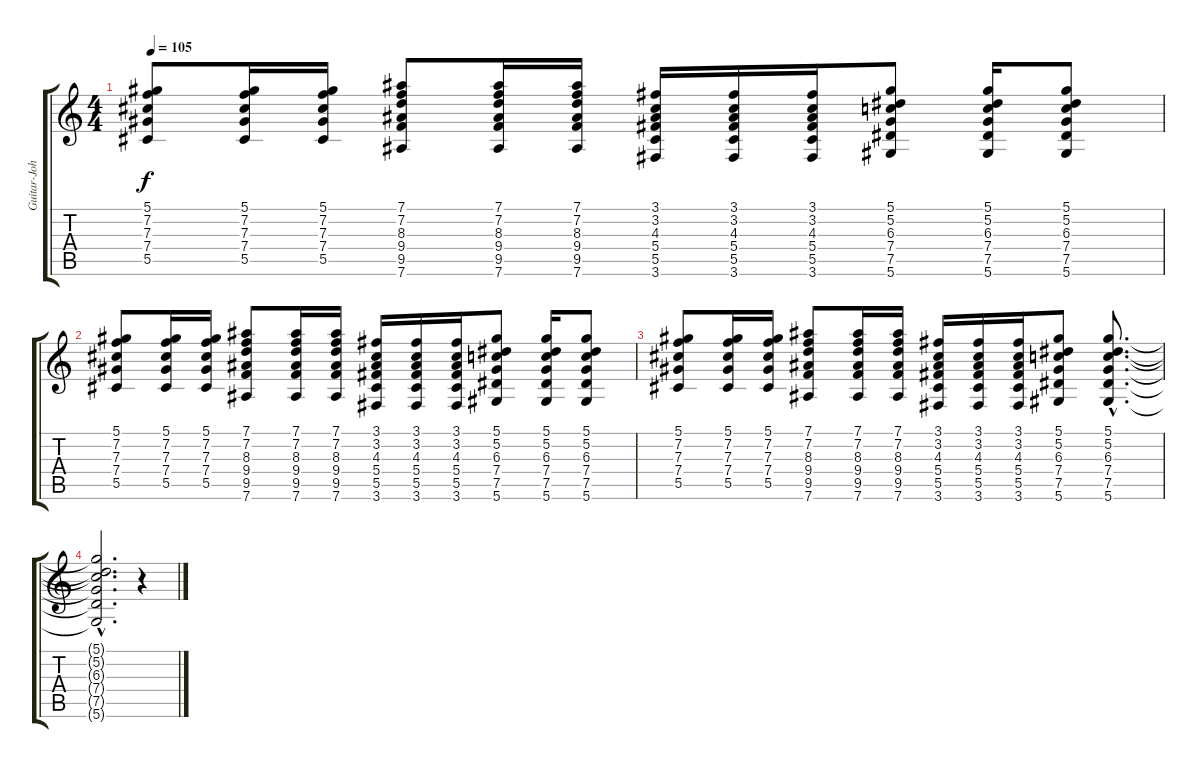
\track ("Guitar-Johnny Ramone" "Guitar-Joh") {instrument distortionguitar}
\staff {score tabs}
\tuning (Eb4 Bb3 Gb3 Db3 Ab2 Eb2) {hide}
\ts (4 4)
\tempo 105
\clef g2
\ks c
(5.1 7.2 7.3 7.4 5.5).8{dy f} (5.1 7.2 7.3 7.4 5.5).16 (5.1 7.2 7.3 7.4 5.5).16 (7.1 7.2 8.3 9.4 9.5 7.6).8 (7.1 7.2 8.3 9.4 9.5 7.6).16 (7.1 7.2 8.3 9.4 9.5 7.6).16 (3.1 3.2 4.3 5.4 5.5 3.6).16 (3.1 3.2 4.3 5.4 5.5 3.6).16 (3.1 3.2 4.3 5.4 5.5 3.6).16 (5.1 5.2 6.3 7.4 7.5 5.6).8 (5.1 5.2 6.3 7.4 7.5 5.6).16 (5.1 5.2 6.3 7.4 7.5 5.6).8 |
(5.1 7.2 7.3 7.4 5.5).8 (5.1 7.2 7.3 7.4 5.5).16 (5.1 7.2 7.3 7.4 5.5).16 (7.1 7.2 8.3 9.4 9.5 7.6).8 (7.1 7.2 8.3 9.4 9.5 7.6).16 (7.1 7.2 8.3 9.4 9.5 7.6).16 (3.1 3.2 4.3 5.4 5.5 3.6).16 (3.1 3.2 4.3 5.4 5.5 3.6).16 (3.1 3.2 4.3 5.4 5.5 3.6).16 (5.1 5.2 6.3 7.4 7.5 5.6).8 (5.1 5.2 6.3 7.4 7.5 5.6).16 (5.1 5.2 6.3 7.4 7.5 5.6).8 |
(5.1 7.2 7.3 7.4 5.5).8 (5.1 7.2 7.3 7.4 5.5).16 (5.1 7.2 7.3 7.4 5.5).16 (7.1 7.2 8.3 9.4 9.5 7.6).8 (7.1 7.2 8.3 9.4 9.5 7.6).16 (7.1 7.2 8.3 9.4 9.5 7.6).16 (3.1 3.2 4.3 5.4 5.5 3.6).16 (3.1 3.2 4.3 5.4 5.5 3.6).16 (3.1 3.2 4.3 5.4 5.5 3.6).16 (5.1 5.2 6.3 7.4 7.5 5.6).8 (5.1{hac} 5.2{hac} 6.3{hac} 7.4{hac} 7.5{hac} 5.6{hac}).8{d} |
(5.1{hac t} 5.2{hac t} 6.3{hac t} 7.4{hac t} 7.5{hac t} 5.6{hac t}).2{d} r.4
